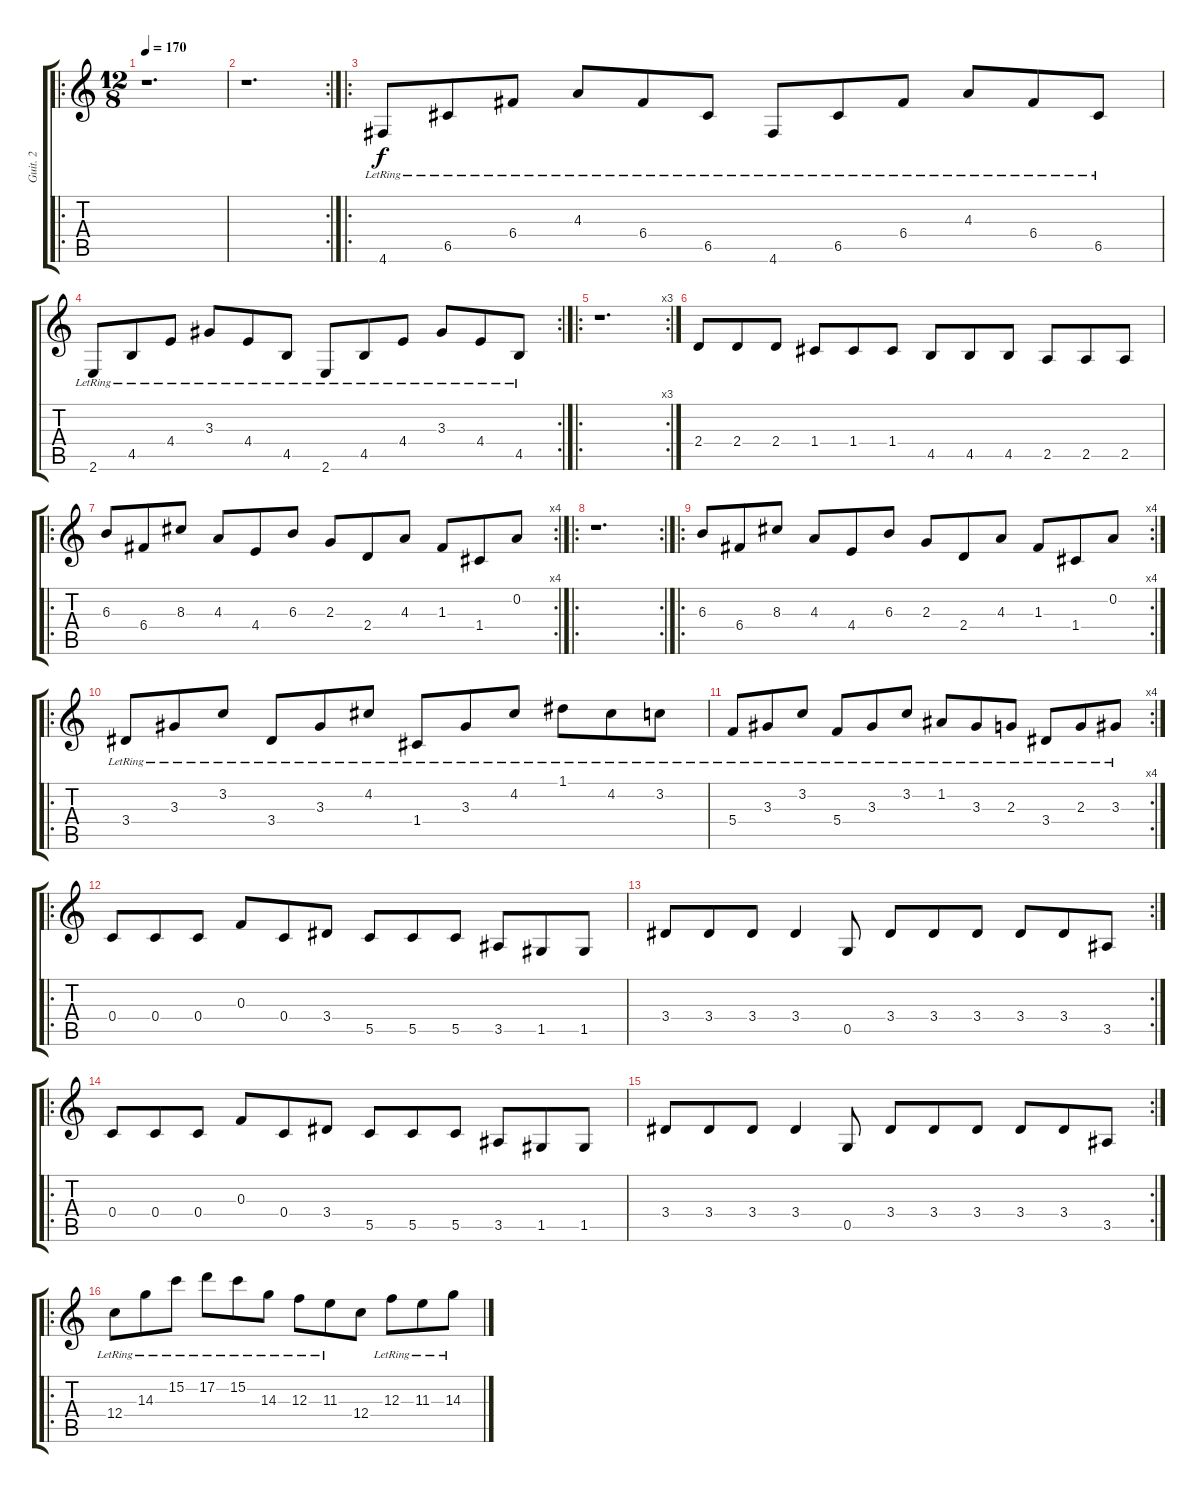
\track ("Guit. 2" "Guit. 2") {instrument acousticguitarsteel}
\staff {score tabs}
\tuning (D4 A3 F3 C3 G2 D2) {hide}
\ro
\ts (12 8)
\tempo 170
\clef g2
\ks c
r.1{d dy f instrument acousticguitarsteel} |
\rc 2
r.1{d} |
\ro
4.6{lr}.8 6.5{lr}.8 6.4{lr}.8 4.3{lr}.8 6.4{lr}.8 6.5{lr}.8 4.6{lr}.8 6.5{lr}.8 6.4{lr}.8 4.3{lr}.8 6.4{lr}.8 6.5{lr}.8 |
\rc 2
2.6{lr}.8 4.5{lr}.8 4.4{lr}.8 3.3{lr}.8 4.4{lr}.8 4.5{lr}.8 2.6{lr}.8 4.5{lr}.8 4.4{lr}.8 3.3{lr}.8 4.4{lr}.8 4.5{lr}.8 |
\ro
\rc 3
r.1{d} |
2.4.8 2.4.8 2.4.8 1.4.8 1.4.8 1.4.8 4.5.8 4.5.8 4.5.8 2.5.8 2.5.8 2.5.8 |
\ro
\rc 4
6.3.8 6.4.8 8.3.8 4.3.8 4.4.8 6.3.8 2.3.8 2.4.8 4.3.8 1.3.8 1.4.8 0.2.8 |
\ro
\rc 2
r.1{d} |
\ro
\rc 4
6.3.8 6.4.8 8.3.8 4.3.8 4.4.8 6.3.8 2.3.8 2.4.8 4.3.8 1.3.8 1.4.8 0.2.8 |
\ro
3.4{lr}.8 3.3{lr}.8 3.2{lr}.8 3.4{lr}.8 3.3{lr}.8 4.2{lr}.8 1.4{lr}.8 3.3{lr}.8 4.2{lr}.8 1.1{lr}.8 4.2{lr}.8 3.2{lr}.8 |
\rc 4
5.4{lr}.8 3.3{lr}.8 3.2{lr}.8 5.4{lr}.8 3.3{lr}.8 3.2{lr}.8 1.2{lr}.8 3.3{lr}.8 2.3{lr}.8 3.4{lr}.8 2.3{lr}.8 3.3{lr}.8 |
\ro
0.4.8 0.4.8 0.4.8 0.3.8 0.4.8 3.4.8 5.5.8 5.5.8 5.5.8 3.5.8 1.5.8 1.5.8 |
\rc 2
3.4.8 3.4.8 3.4.8 3.4.4 0.5.8 3.4.8 3.4.8 3.4.8 3.4.8 3.4.8 3.5.8 |
\ro
0.4.8 0.4.8 0.4.8 0.3.8 0.4.8 3.4.8 5.5.8 5.5.8 5.5.8 3.5.8 1.5.8 1.5.8 |
\rc 2
3.4.8 3.4.8 3.4.8 3.4.4 0.5.8 3.4.8 3.4.8 3.4.8 3.4.8 3.4.8 3.5.8 |
\ro
12.4{lr}.8 14.3{lr}.8 15.2{lr}.8 17.2{lr}.8 15.2{lr}.8 14.3{lr}.8 12.3{lr}.8 11.3{lr}.8 12.4.8 12.3{lr}.8 11.3{lr}.8 14.3{lr}.8
